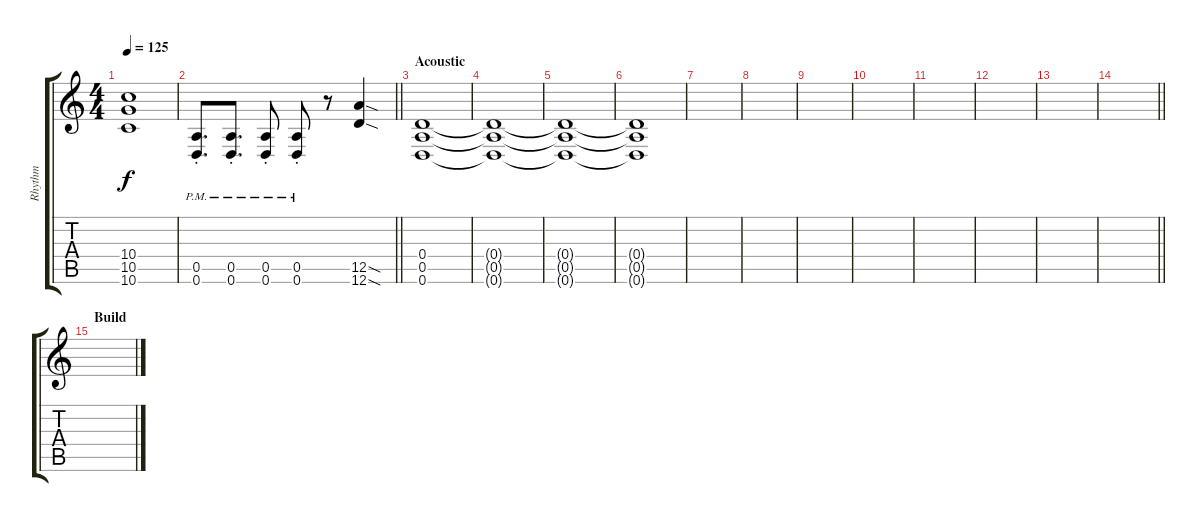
\track ("Rhythm" "Rhythm") {instrument distortionguitar}
\staff {score tabs}
\tuning (E4 B3 G3 D3 A2 D2) {hide}
\ts (4 4)
\tempo 125
\clef g2
\ks c
(10.4 10.5 10.6).1{dy f} |
\barLineRight lightlight
(0.5{pm st} 0.6{pm st}).8{d} (0.5{pm st} 0.6{pm st}).8{d} (0.5{pm st} 0.6{pm st}).8 (0.5{pm st} 0.6{pm st}).8 r.8 (12.5{sod} 12.6{sod}).4 |
\section ("" "Acoustic")
(0.4 0.5 0.6).1{volume 0} |
(0.4{t} 0.5{t} 0.6{t}).1 |
(0.4{t} 0.5{t} 0.6{t}).1 |
(0.4{t} 0.5{t} 0.6{t}).1 |
|
|
|
|
|
|
|
\barLineRight lightlight
|
\section ("" "Build")
